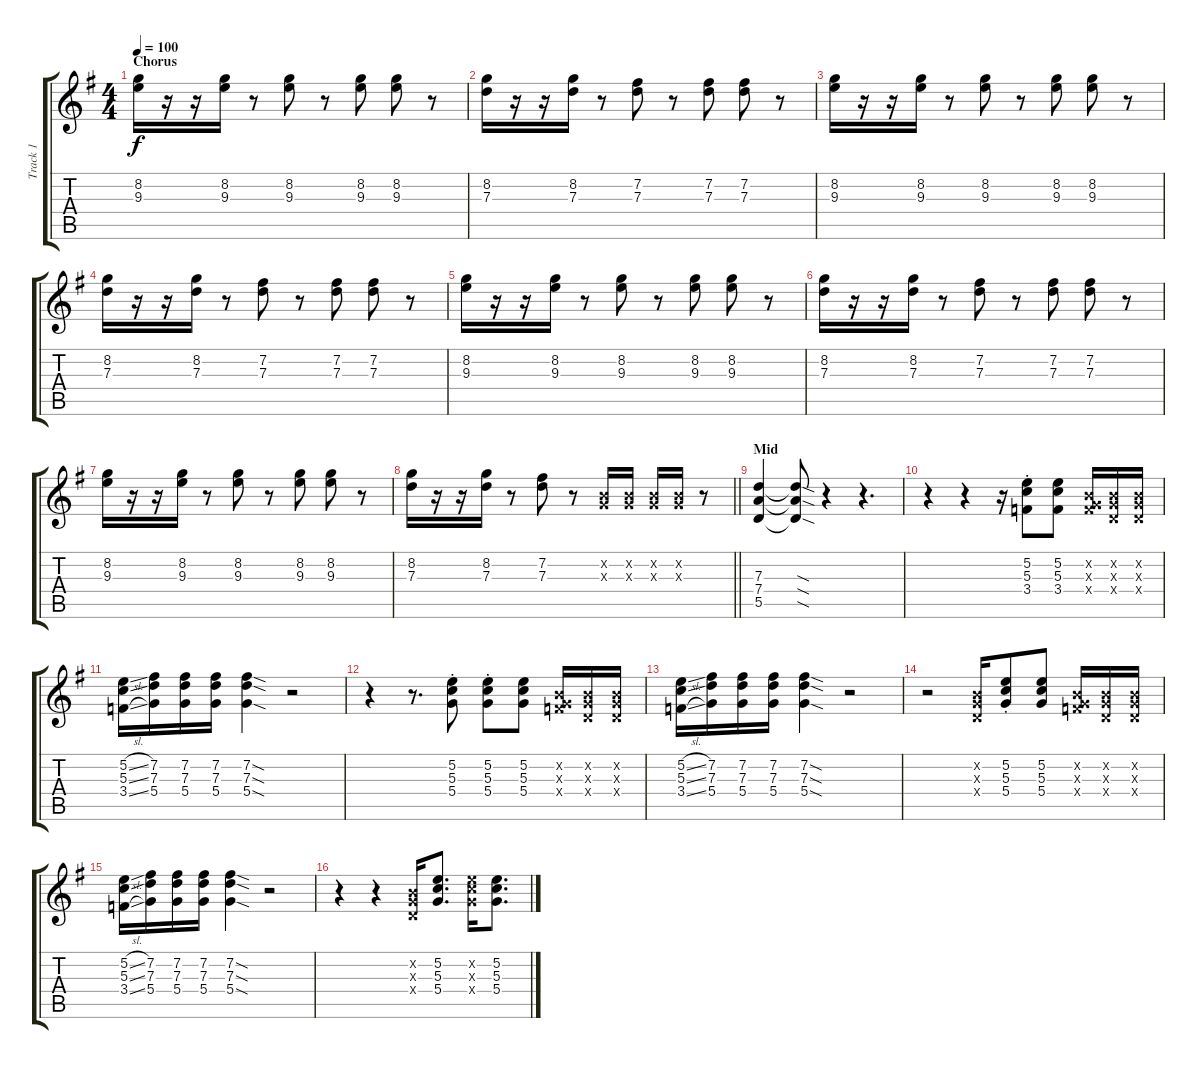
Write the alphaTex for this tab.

\track ("Track 1" "Track 1") {instrument overdrivenguitar}
\staff {score tabs}
\tuning (E4 B3 G3 D3 A2 E2) {hide}
\ts (4 4)
\section ("" "Chorus")
\tempo 100
\clef g2
\ks g
(8.2 9.3).16{dy f} r.16 r.16 (8.2 9.3).16 r.8 (8.2 9.3).8 r.8 (8.2 9.3).8 (8.2 9.3).8 r.8 |
(8.2 7.3).16 r.16 r.16 (8.2 7.3).16 r.8 (7.2 7.3).8 r.8 (7.2 7.3).8 (7.2 7.3).8 r.8 |
(8.2 9.3).16 r.16 r.16 (8.2 9.3).16 r.8 (8.2 9.3).8 r.8 (8.2 9.3).8 (8.2 9.3).8 r.8 |
(8.2 7.3).16 r.16 r.16 (8.2 7.3).16 r.8 (7.2 7.3).8 r.8 (7.2 7.3).8 (7.2 7.3).8 r.8 |
(8.2 9.3).16 r.16 r.16 (8.2 9.3).16 r.8 (8.2 9.3).8 r.8 (8.2 9.3).8 (8.2 9.3).8 r.8 |
(8.2 7.3).16 r.16 r.16 (8.2 7.3).16 r.8 (7.2 7.3).8 r.8 (7.2 7.3).8 (7.2 7.3).8 r.8 |
(8.2 9.3).16 r.16 r.16 (8.2 9.3).16 r.8 (8.2 9.3).8 r.8 (8.2 9.3).8 (8.2 9.3).8 r.8 |
\barLineRight lightlight
(8.2 7.3).16 r.16 r.16 (8.2 7.3).16 r.8 (7.2 7.3).8 r.8 (0.2{x} 0.3{x}).16 (0.2{x} 0.3{x}).16 (0.2{x} 0.3{x}).16 (0.2{x} 0.3{x}).16 r.8 |
\section ("" "Mid")
(7.3 7.4 5.5).4{volume 11 instrument overdrivenguitar} (7.3{sod t} 7.4{sod t} 5.5{sod t}).8 r.4 r.4{d} |
r.4 r.4 r.16 (5.2{st} 5.3{st} 3.4{st}).8 (5.2 5.3 3.4).8 (0.2{x} 0.3{x} 3.4{x}).16 (0.2{x} 0.3{x} 0.4{x}).16 (0.2{x} 0.3{x} 0.4{x}).16 |
(5.2{sl} 5.3{sl} 3.4{sl}).16 (7.2 7.3 5.4).16 (7.2 7.3 5.4).16 (7.2 7.3 5.4).16 (7.2{sod} 7.3{sod} 5.4{sod}).4 r.2 |
r.4 r.8{d} (5.2{st} 5.3{st} 5.4{st}).8 (5.2{st} 5.3{st} 5.4{st}).8 (5.2 5.3 5.4).8 (0.2{x} 0.3{x} 3.4{x}).16 (0.2{x} 0.3{x} 0.4{x}).16 (0.2{x} 0.3{x} 0.4{x}).16 |
(5.2{sl} 5.3{sl} 3.4{sl}).16 (7.2 7.3 5.4).16 (7.2 7.3 5.4).16 (7.2 7.3 5.4).16 (7.2{sod} 7.3{sod} 5.4{sod}).4 r.2 |
r.2 (0.2{x} 0.3{x} 0.4{x}).16 (5.2{st} 5.3{st} 5.4{st}).8 (5.2 5.3 5.4).8 (0.2{x} 0.3{x} 3.4{x}).16 (0.2{x} 0.3{x} 0.4{x}).16 (0.2{x} 0.3{x} 0.4{x}).16 |
(5.2{sl} 5.3{sl} 3.4{sl}).16 (7.2 7.3 5.4).16 (7.2 7.3 5.4).16 (7.2 7.3 5.4).16 (7.2{sod} 7.3{sod} 5.4{sod}).4 r.2 |
r.4 r.4 (0.2{x} 0.3{x} 0.4{x}).16 (5.2 5.3 5.4).8{d} (5.2{x} 5.3{x} 5.4{x}).16 (5.2 5.3 5.4).8{d}
